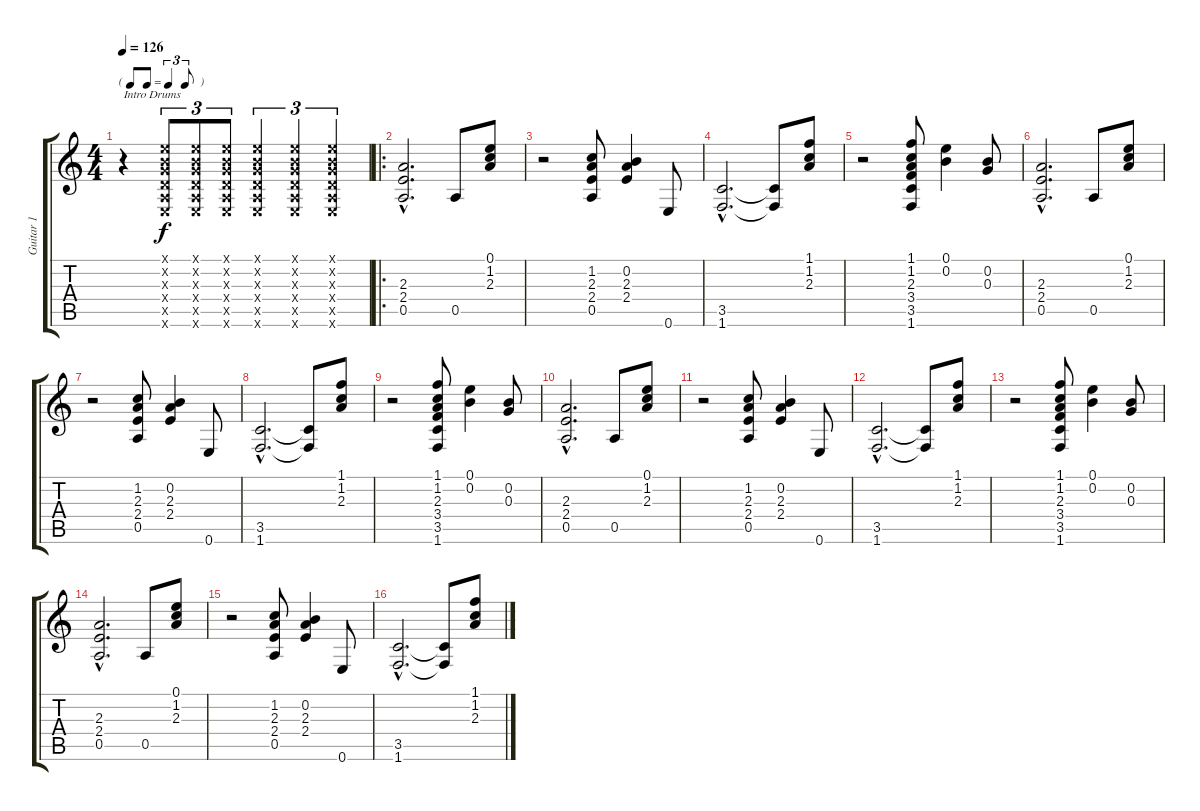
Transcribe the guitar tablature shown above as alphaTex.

\track ("Guitar 1" "Guitar 1") {instrument overdrivenguitar}
\staff {score tabs}
\tuning (E4 B3 G3 D3 A2 E2) {hide}
\ts (4 4)
\tf triplet8th
\tempo 126
\clef g2
\ks c
r.4{txt "Intro Drums" dy f instrument overdrivenguitar} (0.1{x} 0.2{x} 0.3{x} 0.4{x} 0.5{x} 0.6{x}).8{tu (3 2)} (0.1{x} 0.2{x} 0.3{x} 0.4{x} 0.5{x} 0.6{x}).8{tu (3 2)} (0.1{x} 0.2{x} 0.3{x} 0.4{x} 0.5{x} 0.6{x}).8{tu (3 2)} (0.1{x} 0.2{x} 0.3{x} 0.4{x} 0.5{x} 0.6{x}).4{tu (3 2)} (0.1{x} 0.2{x} 0.3{x} 0.4{x} 0.5{x} 0.6{x}).4{tu (3 2)} (0.1{x} 0.2{x} 0.3{x} 0.4{x} 0.5{x} 0.6{x}).4{tu (3 2)} |
\ro
(2.3{hac} 2.4{hac} 0.5{hac}).2{d} 0.5.8 (0.1 1.2 2.3).8 |
r.2 (1.2 2.3 2.4 0.5).8 (0.2 2.3 2.4).4 0.6.8 |
(3.5{hac} 1.6{hac}).2{d} (3.5{t} 1.6{t}).8 (1.1 1.2 2.3).8 |
r.2 (1.1 1.2 2.3 3.4 3.5 1.6).8 (0.1 0.2).4 (0.2 0.3).8 |
(2.3{hac} 2.4{hac} 0.5{hac}).2{d} 0.5.8 (0.1 1.2 2.3).8 |
r.2 (1.2 2.3 2.4 0.5).8 (0.2 2.3 2.4).4 0.6.8 |
(3.5{hac} 1.6{hac}).2{d} (3.5{t} 1.6{t}).8 (1.1 1.2 2.3).8 |
r.2 (1.1 1.2 2.3 3.4 3.5 1.6).8 (0.1 0.2).4 (0.2 0.3).8 |
(2.3{hac} 2.4{hac} 0.5{hac}).2{d} 0.5.8 (0.1 1.2 2.3).8 |
r.2 (1.2 2.3 2.4 0.5).8 (0.2 2.3 2.4).4 0.6.8 |
(3.5{hac} 1.6{hac}).2{d} (3.5{t} 1.6{t}).8 (1.1 1.2 2.3).8 |
r.2 (1.1 1.2 2.3 3.4 3.5 1.6).8 (0.1 0.2).4 (0.2 0.3).8 |
(2.3{hac} 2.4{hac} 0.5{hac}).2{d} 0.5.8 (0.1 1.2 2.3).8 |
r.2 (1.2 2.3 2.4 0.5).8 (0.2 2.3 2.4).4 0.6.8 |
(3.5{hac} 1.6{hac}).2{d} (3.5{t} 1.6{t}).8 (1.1 1.2 2.3).8
